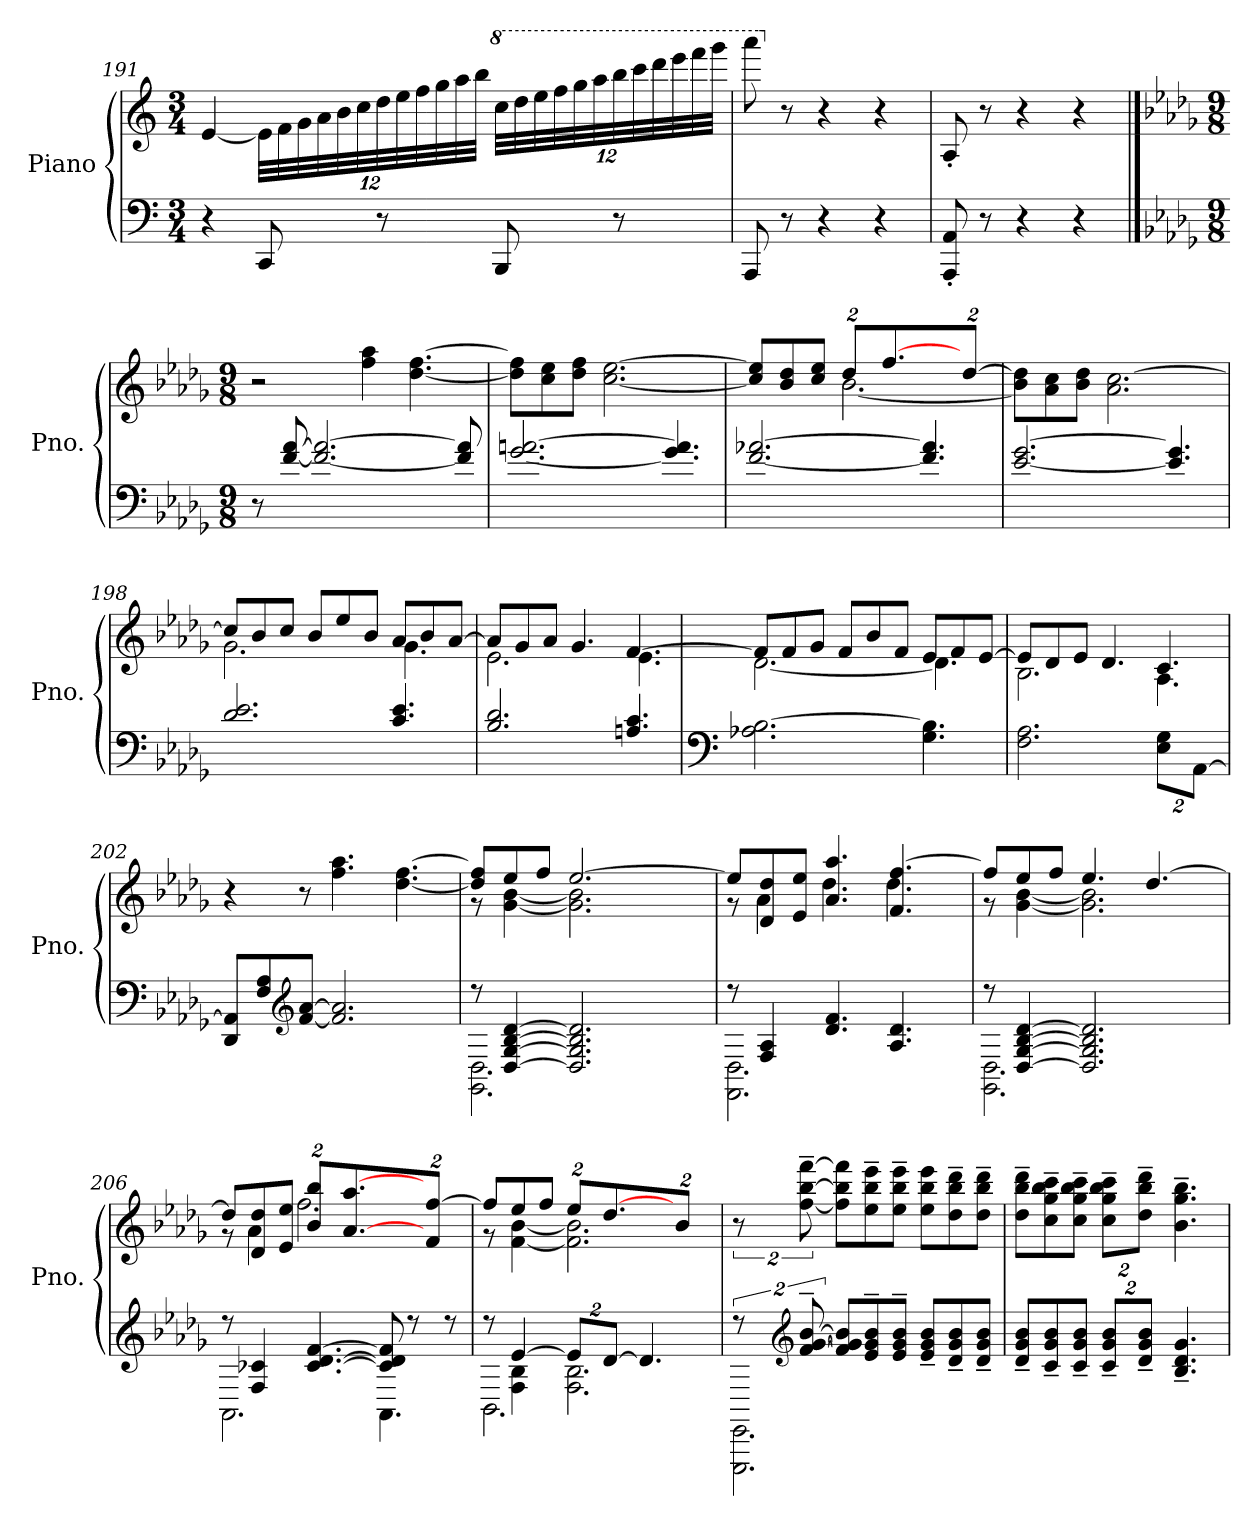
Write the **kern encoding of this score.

**kern	**kern
*part1	*part1
*staff2	*staff1
*I"Piano	*
*I'Pno.	*
*clefF4	*clefG2
*k[]	*k[]
*M3/4	*M3/4
=191	=191
4r	[4e/
*	*Xbrackettup
8CC/	48e\LLL]
.	48f\
.	48g\
.	48a\
.	48b\
.	48cc\
8r	48dd\
.	48ee\
.	48ff\
.	48gg\
.	48aa\
.	48bb\JJJ
*	*8va
8BBB/	48ccc\LLL
.	48ddd\
.	48eee\
.	48fff\
.	48ggg\
.	48aaa\
8r	48bbb\
.	48cccc\
.	48dddd\
.	48eeee\
.	48ffff\
.	48gggg\JJJ
!!LO:LB:g=z
=192	=192
8AAA/	8aaaa\
*	*X8va
8r	8r
4r	4r
4r	4r
=193	=193
8AAA/' 8AA/'	8A'/
8r	8r
4r	4r
4r	4r
!!LO:LB:g=z
==194	==194
*k[b-e-a-d-g-]	*k[b-e-a-d-g-]
*M9/8	*M9/8
*	*MM60
8r	2r
[8f/ [8a-/	.
2.f/_ 2.a-/_	.
.	4ff\ 4aa-\
.	[4.dd-\ [4.ff\
8f/] 8a-/]	.
=195	=195
[2.g-/ [2.an/	8dd-\] 8ff\]L
.	8cc\ 8ee-\
.	8dd-\ 8ff\J
.	[2.cc\ [2.ee-\
4.g-/] 4.a/]	.
=196	=196
*	*^
[2.f/ [2.a-X/	8cc/] 8ee-/]L	4ryy
.	8b-/ 8dd-/	.
.	8cc/ 8ee-/J	8ryy
.	16%3dd-/L	[2.b-\
.	[4.ff/	.
4.f/] 4.a-/]	.	.
.	[16%3dd-/J	.
*	*v	*v
=197	=197
[2.e-/ [2.g-/	8b-\] 8dd-\]L
.	8a-\ 8cc\
.	8b-\ 8dd-\J
.	2.a-\ [2.cc\
4.e-/] 4.g-/]	.
=198	=198
*	*^
2.d-/ 2.e-/	8cc/L]	2.g-\
.	8b-/	.
.	8cc/J	.
.	8b-/L	.
.	8ee-/	.
.	8b-/J	.
4.c/ 4.e-/	8a-/L	4.g-\
.	8b-/	.
.	[8a-/J	.
!!LO:PB:g=z	!!
=199	=199	=199
2.B-/ 2.d-/	8a-/L]	2.e-\
.	8g-/	.
.	8a-/J	.
.	4.g-/	.
4.An/ 4.c/	[4.f/	4.e-\
=200	=200	=200
*clefF4	*	*
2.A-X\ [2.B-\	8f/L]	[2.d-\
.	8f/	.
.	8g-/J	.
.	8f/L	.
.	8b-/	.
.	8f/J	.
4.G-\ 4.B-\]	8e-/L	4.d-\]
.	8f/	.
.	[8e-/J	.
=201	=201	=201
2.F\ 2.A-\	8e-/L]	2.B-\
.	8d-/	.
.	8e-/J	.
.	4.d-/	.
*Xbrackettup	*	*
16%3E-\ 16%3G-\L	4.c/	4.A-\
[16%3AA-\J	.	.
*	*v	*v
=202	=202
8DD-/ 8AA-/]L	4r
8F/ 8A-/	.
*clefG2	*
[8f/ [8a-/J	8r
2.f/] 2.a-/]	4.ff\ 4.aa-\
.	[4.dd-\ [4.ff\
!!LO:LB:g=z
=203	=203
*^	*^
8r	2.GG-\ 2.D-\	8dd-/] 8ff/]L	8r
[4D-/ [4G-/ [4B-/ [4d-/	.	8ee-/	[4g-\ [4b-\
.	.	8ff/J	.
2.D-/] 2.G-/] 2.B-/] 2.d-/]	.	[2.ee-/	2.g-\] 2.b-\]
.	4ryy	.	.
.	8ryy	.	.
=204	=204	=204	=204
8r	2.FF\ 2.D-\	8ee-/L]	8r
4F/ 4A-/	.	8d-/ 8dd-/	4a-\
.	.	8e-/ 8ee-/J	.
4.d-/ 4.f/	.	4.a-/ 4.aa-/	4.dd-\
4.A-/ 4.d-/	4ryy	4.f/ [4.ff/	4.dd-\
.	8ryy	.	.
=205	=205	=205	=205
8r	2.GG-\ 2.D-\	8ff/L]	8r
[4D-/ [4G-/ [4B-/ [4d-/	.	8ee-/	[4g-\ [4b-\
.	.	8ff/J	.
2.D-/] 2.G-/] 2.B-/] 2.d-/]	.	4.ee-/	2.g-\] 2.b-\]
.	4ryy	[4.dd-/	.
.	8ryy	.	.
=206	=206	=206	=206
8r	2.AA-\	8dd-/L]	8r
4F/ 4c-X/	.	8d-/ 8dd-/	4a-\
.	.	8e-/ 8ee-/J	.
[4.c-/ [4.d-/ [4.f/	.	16%3b-/ 16%3bb-/L	2.ff\
.	.	[4.a-/ [4.aa-/	.
8c-/] 8d-/] 8f/]	4.AA-\	.	.
8r	.	.	.
.	.	16%3f/ [16%3ff/J	.
8r	.	.	.
!!LO:LB:g=z	!!
=207	=207	=207	=207
*	*^	*	*
8r	8ryy	2.BB-\	8ff/L]	8r
[4e-/	4F\ 4B-\	.	8ee-/	[4f\ [4b-\
.	.	.	8ff/J	.
16%3e-/L]	2.F\ 2.B-\	.	16%3ee-/L	2.f\] 2.b-\]
[16%3d-/J	.	.	[4.dd-/	.
4.d-/]	.	4ryy	.	.
.	.	.	16%3b-/J	.
.	.	8ryy	.	.
*v	*v	*v	*	*
*	*v	*v
=208	=208
*brackettup	*brackettup
*^	*
16%3r	2.EEE-\ 2.EE-\	16%3r
*clefG2	*	*
[16%3f/~ [16%3g-/~ [16%3b-/~	.	[16%3ff\~ [16%3bb-\~ [16%3fff\~
8f/] 8g-/] 8b-/]L	.	8ff\] 8bb-\] 8fff\]L
8e-/~ 8g-/~ 8b-/~	.	8ee-\~ 8bb-\~ 8eee-\~
8e-/~ 8g-/~ 8b-/~J	.	8ee-\~ 8bb-\~ 8eee-\~J
8e-/~ 8g-/~ 8b-/~L	4ryy	8ee-\ 8bb-\ 8eee-\L
8d-/~ 8g-/~ 8b-/~	.	8dd-\~ 8bb-\~ 8ddd-\~
8d-/~ 8g-/~ 8b-/~J	8ryy	8dd-\~ 8bb-\~ 8ddd-\~J
*v	*v	*
=209	=209
8d-/~ 8g-/~ 8b-/~L	8dd-\~ 8bb-\~ 8ddd-\~L
8c/~ 8g-/~ 8b-/~	8cc\~ 8gg-\~ 8bb-\~ 8ccc\~
8c/~ 8g-/~ 8b-/~J	8cc\~ 8gg-\~ 8bb-\~ 8ccc\~J
*Xbrackettup	*Xbrackettup
16%3c/~ 16%3g-/~ 16%3b-/~L	16%3cc\~ 16%3gg-\~ 16%3bb-\~ 16%3ccc\~L
16%3d-/~ 16%3g-/~ 16%3b-/~J	16%3dd-\~ 16%3bb-\~ 16%3ddd-\~J
4.B-/~ 4.d-/~ 4.g-/~	4.b-\~ 4.gg-\~ 4.bb-\~
=	=
*-	*-
